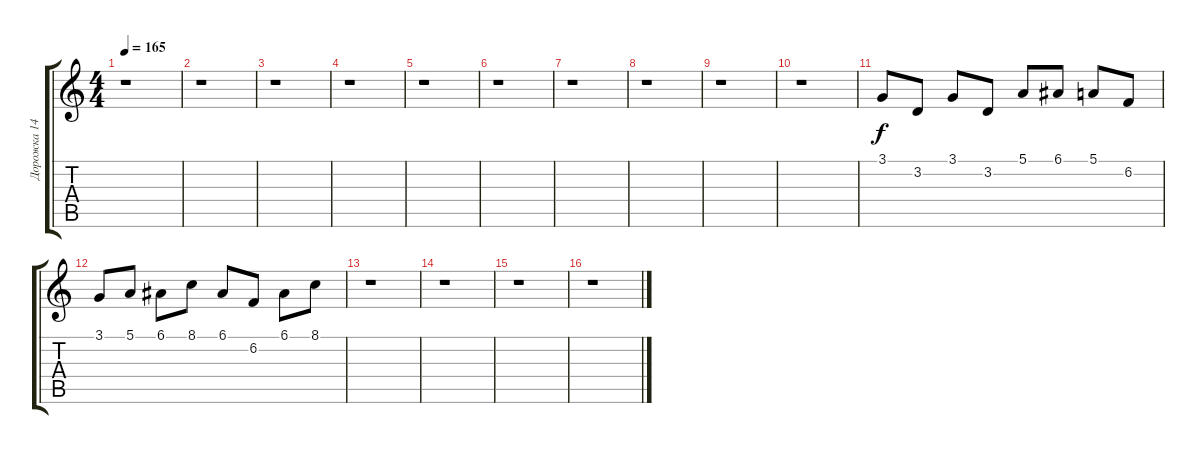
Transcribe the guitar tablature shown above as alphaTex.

\track ("Дорожка 14" "Дорожка 14") {instrument pad1newage}
\staff {score tabs}
\tuning (E4 B3 G3 D3 A2 E2) {hide}
\ts (4 4)
\tempo 165
\clef g2
\ks c
r.1{dy f} |
r.1 |
r.1 |
r.1 |
r.1 |
r.1 |
r.1 |
r.1 |
r.1 |
r.1 |
3.1.8 3.2.8 3.1.8 3.2.8 5.1.8 6.1.8 5.1.8 6.2.8 |
3.1.8 5.1.8 6.1.8 8.1.8 6.1.8 6.2.8 6.1.8 8.1.8 |
r.1 |
r.1 |
r.1 |
r.1
